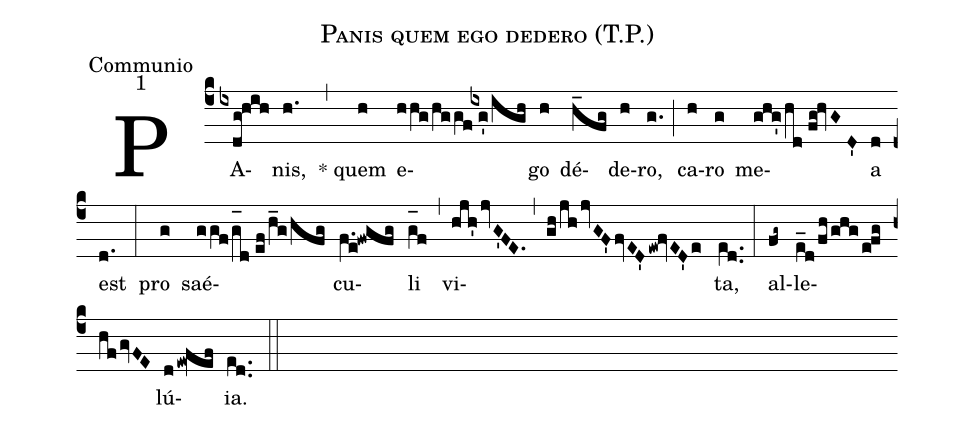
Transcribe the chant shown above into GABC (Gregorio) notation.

name:Panis quem ego dedero (T.P.);
office-part:Communio;
mode:1;
%%
(c4) PA(ixdg!hih)nis,(h.) (,) * quem(h) e(hhg/hggf//{/[-2]ix}g'/igh)go(h) dé(h_fg)de(h)ro,(g.) (;) ca(h)ro(g) me(ghg'/hd//fg!hvG//D')a(d) est(d.) (:) pro(g) saé(ggf/g_[oh:h]d//ef/h_g/hfg)cu(f.e!fwgfg)li(g_[oh:h]f) (,) vi(hjh'jvG'FE.)(,)(gh/jhjvGF'fvED'ew!fvED'e)ta, (e[ll:1]d..) (:) al(fg~)le(e_d/fh/ghg/efg/hf/gvFE)lú(dew!fef)ia. (ed..::)
